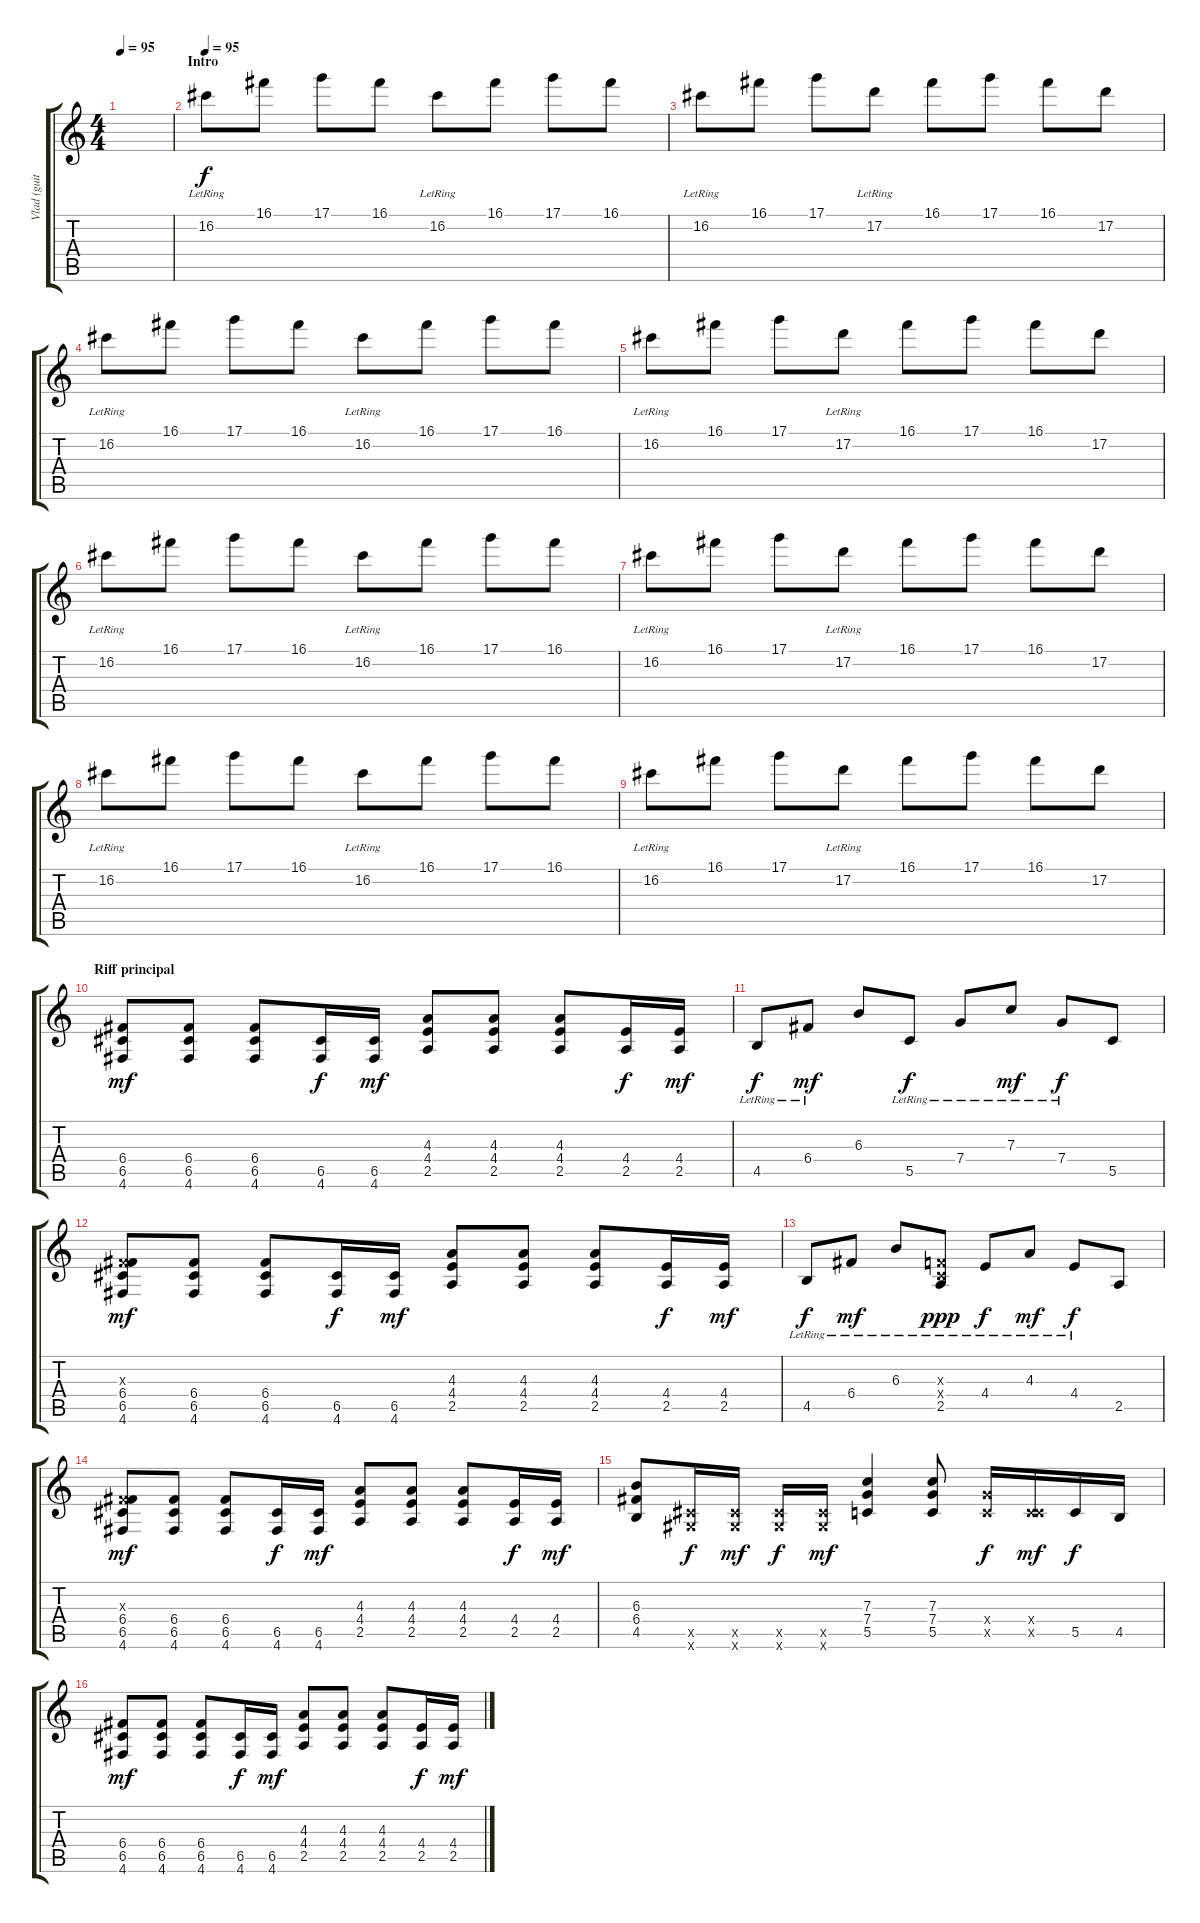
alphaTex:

\track ("Vlad (guitare solo)" "Vlad (guit") {instrument distortionguitar}
\staff {score tabs}
\tuning (D4 A3 F3 C3 G2 D2) {hide}
\ts (4 4)
\tempo 95
\clef g2
\ks c
|
\section ("" "Intro")
\tempo 95
16.2{lr}.8{volume 11 balance 8 instrument overdrivenguitar} 16.1.8 17.1.8 16.1.8 16.2{lr}.8 16.1.8 17.1.8 16.1.8 |
16.2{lr}.8 16.1.8 17.1.8 17.2{lr}.8 16.1.8 17.1.8 16.1.8 17.2.8 |
16.2{lr}.8 16.1.8 17.1.8 16.1.8 16.2{lr}.8 16.1.8 17.1.8 16.1.8 |
16.2{lr}.8 16.1.8 17.1.8 17.2{lr}.8 16.1.8 17.1.8 16.1.8 17.2.8 |
16.2{lr}.8{volume 12} 16.1.8 17.1.8 16.1.8 16.2{lr}.8 16.1.8 17.1.8 16.1.8 |
16.2{lr}.8 16.1.8 17.1.8 17.2{lr}.8 16.1.8 17.1.8 16.1.8 17.2.8 |
16.2{lr}.8 16.1.8 17.1.8 16.1.8 16.2{lr}.8 16.1.8 17.1.8 16.1.8 |
16.2{lr}.8 16.1.8 17.1.8 17.2{lr}.8 16.1.8 17.1.8 16.1.8 17.2.8 |
\section ("" "Riff principal")
(6.4 6.5 4.6).8{dy mf volume 12 balance 3 instrument distortionguitar} (6.4 6.5 4.6).8 (6.4 6.5 4.6).8 (6.5 4.6).16{dy f} (6.5 4.6).16{dy mf} (4.3 4.4 2.5).8 (4.3 4.4 2.5).8 (4.3 4.4 2.5).8 (4.4 2.5).16{dy f} (4.4 2.5).16{dy mf} |
4.5{lr}.8{dy f} 6.4{lr}.8{dy mf} 6.3.8 5.5{lr}.8{dy f} 7.4{lr}.8 7.3{lr}.8{dy mf} 7.4{lr}.8{dy f} 5.5.8 |
(0.3{x} 6.4 6.5 4.6).8{dy mf} (6.4 6.5 4.6).8 (6.4 6.5 4.6).8 (6.5 4.6).16{dy f} (6.5 4.6).16{dy mf} (4.3 4.4 2.5).8 (4.3 4.4 2.5).8 (4.3 4.4 2.5).8 (4.4 2.5).16{dy f} (4.4 2.5).16{dy mf} |
4.5{lr}.8{dy f} 6.4{lr}.8{dy mf} 6.3{lr}.8 (0.3{x} 0.4{x} 2.5{lr}).8{dy ppp} 4.4{lr}.8{dy f} 4.3{lr}.8{dy mf} 4.4{lr}.8{dy f} 2.5.8 |
(0.3{x} 6.4 6.5 4.6).8{dy mf} (6.4 6.5 4.6).8 (6.4 6.5 4.6).8 (6.5 4.6).16{dy f} (6.5 4.6).16{dy mf} (4.3 4.4 2.5).8 (4.3 4.4 2.5).8 (4.3 4.4 2.5).8 (4.4 2.5).16{dy f} (4.4 2.5).16{dy mf} |
(6.3 6.4 4.5).8 (6.5{x} 6.6{x}).16{dy f} (6.5{x} 6.6{x}).16{dy mf} (6.5{x} 6.6{x}).16{dy f} (6.5{x} 6.6{x}).16{dy mf} (7.3 7.4 5.5).4 (7.3 7.4 5.5).8 (7.4{x} 5.5{x}).16{dy f} (0.4{x} 5.5{x}).16{dy mf} 5.5.16{dy f} 4.5.16 |
(6.4 6.5 4.6).8{dy mf} (6.4 6.5 4.6).8 (6.4 6.5 4.6).8 (6.5 4.6).16{dy f} (6.5 4.6).16{dy mf} (4.3 4.4 2.5).8 (4.3 4.4 2.5).8 (4.3 4.4 2.5).8 (4.4 2.5).16{dy f} (4.4 2.5).16{dy mf}
